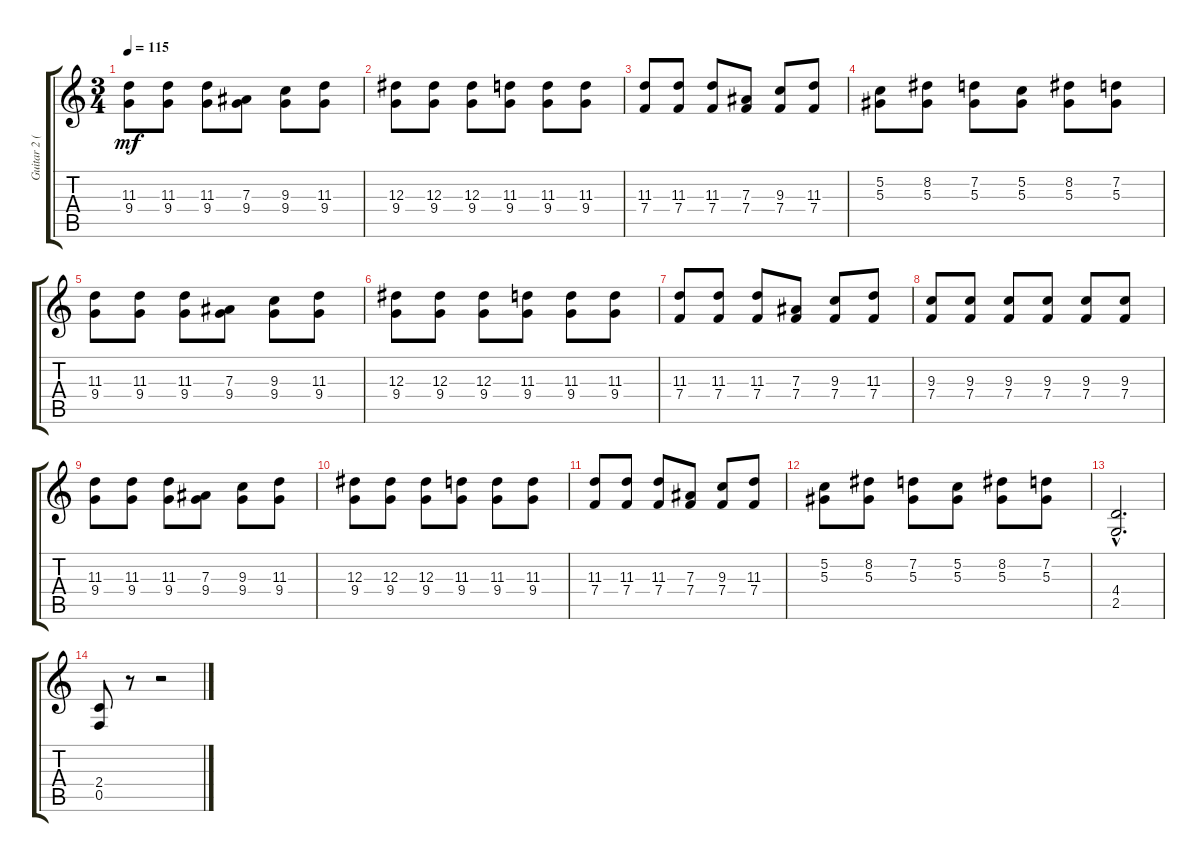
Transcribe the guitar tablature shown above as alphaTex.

\track ("Guitar 2 (Lead)" "Guitar 2 (") {instrument distortionguitar}
\staff {score tabs}
\tuning (C4 G3 Eb3 Bb2 F2 C2) {hide}
\ts (3 4)
\tempo 115
\clef g2
\ks c
(11.3 9.4).8{dy mf} (11.3 9.4).8 (11.3 9.4).8 (7.3 9.4).8 (9.3 9.4).8 (11.3 9.4).8 |
(12.3 9.4).8 (12.3 9.4).8 (12.3 9.4).8 (11.3 9.4).8 (11.3 9.4).8 (11.3 9.4).8 |
(11.3 7.4).8 (11.3 7.4).8 (11.3 7.4).8 (7.3 7.4).8 (9.3 7.4).8 (11.3 7.4).8 |
(5.2 5.3).8 (8.2 5.3).8 (7.2 5.3).8 (5.2 5.3).8 (8.2 5.3).8 (7.2 5.3).8 |
(11.3 9.4).8 (11.3 9.4).8 (11.3 9.4).8 (7.3 9.4).8 (9.3 9.4).8 (11.3 9.4).8 |
(12.3 9.4).8 (12.3 9.4).8 (12.3 9.4).8 (11.3 9.4).8 (11.3 9.4).8 (11.3 9.4).8 |
(11.3 7.4).8 (11.3 7.4).8 (11.3 7.4).8 (7.3 7.4).8 (9.3 7.4).8 (11.3 7.4).8 |
(9.3 7.4).8 (9.3 7.4).8 (9.3 7.4).8 (9.3 7.4).8 (9.3 7.4).8 (9.3 7.4).8 |
(11.3 9.4).8 (11.3 9.4).8 (11.3 9.4).8 (7.3 9.4).8 (9.3 9.4).8 (11.3 9.4).8 |
(12.3 9.4).8 (12.3 9.4).8 (12.3 9.4).8 (11.3 9.4).8 (11.3 9.4).8 (11.3 9.4).8 |
(11.3 7.4).8 (11.3 7.4).8 (11.3 7.4).8 (7.3 7.4).8 (9.3 7.4).8 (11.3 7.4).8 |
(5.2 5.3).8 (8.2 5.3).8 (7.2 5.3).8 (5.2 5.3).8 (8.2 5.3).8 (7.2 5.3).8 |
(4.4{hac} 2.5{hac}).2{d} |
(2.4 0.5).8 r.8 r.2
